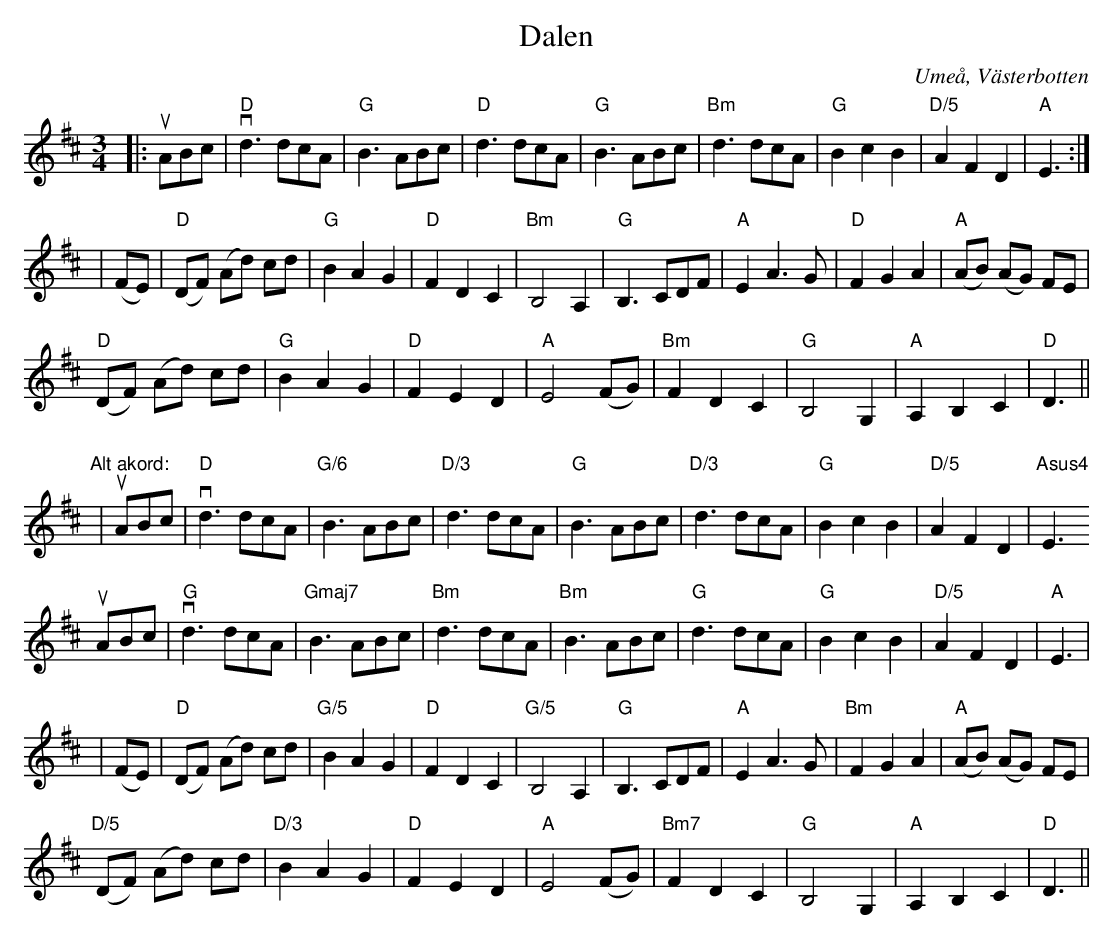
X:1
T:Dalen
O:Umeå, Västerbotten
M:3/4
L:1/8
K:D
|: uABc | "D"vd3 dcA | "G"B3 ABc | "D" d3 dcA | "G"B3 ABc | "Bm"d3 dcA | "G"B2 c2 B2 | "D/5"A2 F2 D2 | "A"E3 :|
| (FE) | "D"(DF) (Ad) cd | "G"B2 A2 G2 | "D"F2 D2 C2 | "Bm"B,4 A,2 | "G"B,3 CDF | "A"E2 A3 G | "D"F2 G2 A2 | "A"(AB) (AG) FE |
 "D"(DF) (Ad) cd | "G"B2 A2 G2 | "D"F2 E2 D2 | "A"E4 (FG) | "Bm"F2 D2 C2 | "G"B,4 G,2 | "A"A,2 B,2 C2 | "D"D3 ||
" "
"Alt akord:"
| uABc | "D"vd3 dcA | "G/6"B3 ABc | "D/3" d3 dcA | "G"B3 ABc | "D/3"d3 dcA | "G"B2 c2 B2 | " D/5"A2 F2 D2 | "Asus4"E3
uABc | "G"vd3 dcA | "Gmaj7"B3 ABc | "Bm" d3 dcA | "Bm"B3 ABc | "G"d3 dcA | "G"B2 c2 B2 | " D/5"A2 F2 D2 | "A"E3 |
| (FE) | "D"(DF) (Ad) cd | "G/5"B2 A2 G2 | "D"F2 D2 C2 | "G/5"B,4 A,2 | "G"B,3 CDF | "A"E2 A3 G | "Bm"F2 G2 A2 | "A"(AB) (AG) FE |
 "D/5"(DF) (Ad) cd | "D/3"B2 A2 G2 | "D"F2 E2 D2 | "A"E4 (FG) | "Bm7"F2 D2 C2 | "G"B,4 G,2 | "A"A,2 B,2 C2 | "D"D3 ||
